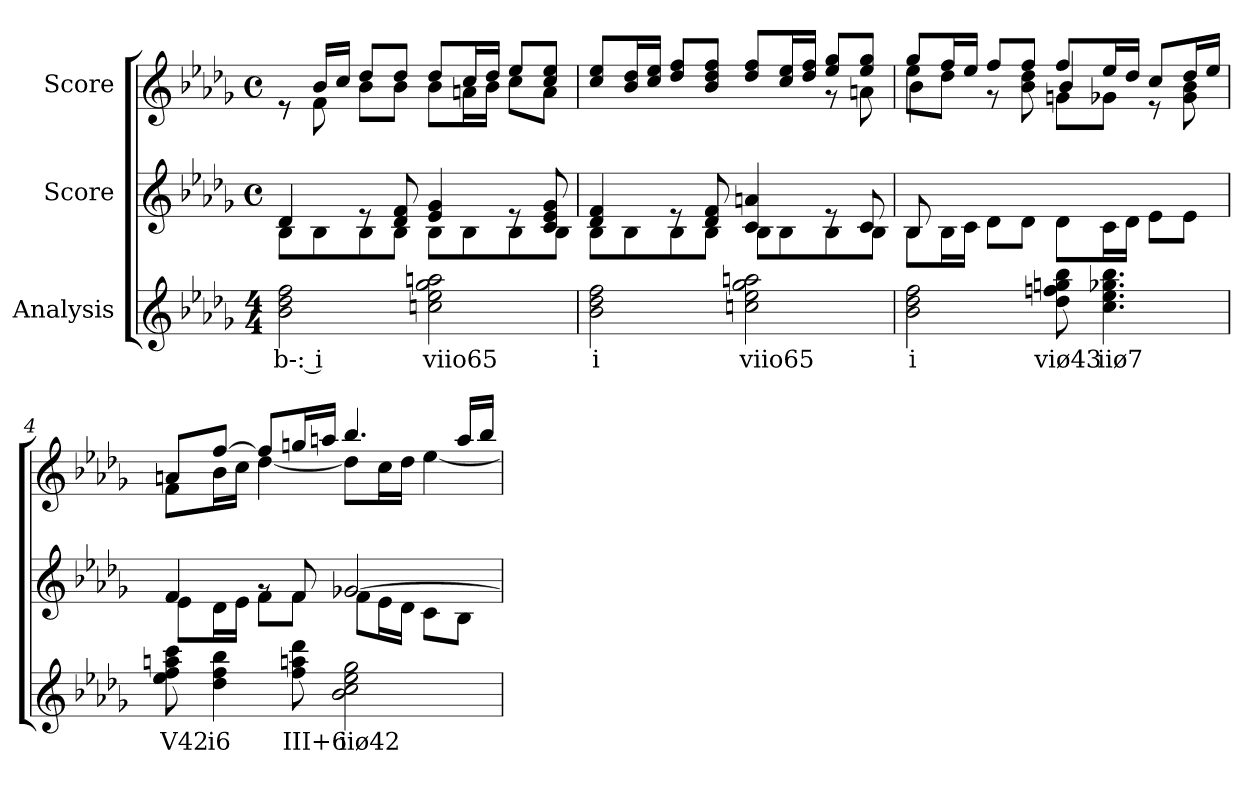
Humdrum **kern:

**kern	**text	**kern	**kern
*part3	*part3	*part2	*part1
*staff3	*staff3	*staff2	*staff1
*I"Analysis	*	*I"Score	*I"Score
*	*	*clefG2	*clefG2
*k[b-e-a-d-g-]	*	*k[b-e-a-d-g-]	*k[b-e-a-d-g-]
*M4/4	*	*M4/4	*M4/4
*	*	*met(c)	*met(c)
=1	=1	=1	=1
*	*	*^	*^
2b- 2dd- 2ff	b-: i	4d-/	8B-\L	8re	8r
.	.	.	8B-\	16b-/LL	8f\
.	.	.	.	16cc/JJ	.
.	.	8re	8B-\	8dd-/L	8b-\L
.	.	8d-/ 8f/	8B-\J	8dd-/J	8b-\J
2ccn 2ee- 2gg- 2aan	viio65	4e-/ 4g-/	8B-\L	8dd-/L	8b-\L
.	.	.	8B-\	16cc/L	16an\L
.	.	.	.	16dd-/JJ	16b-\JJ
.	.	8re	8B-\	8ee-/L	8cc\L
.	.	8c/ 8e-/ 8g-/	8B-\J	8cc/ 8ee-/J	8a\J
=2	=2	=2	=2	=2	=2
2b- 2dd- 2ff	i	4d-/ 4f/	8B-\L	8cc/ 8ee-/L	2.ryy
.	.	.	8B-\	16b-/ 16dd-/L	.
.	.	.	.	16cc/ 16ee-/JJ	.
.	.	8re	8B-\	8dd-/ 8ff/L	.
.	.	8d-/ 8f/	8B-\J	8b-/ 8dd-/ 8ff/J	.
2ccn 2ee- 2gg- 2aan	viio65	4c/ 4an/	8B-\L	8dd-/ 8ff/L	.
.	.	.	8B-\	16cc/ 16ee-/L	.
.	.	.	.	16dd-/ 16ff/JJ	.
.	.	8re	8B-\	8ee-/ 8gg-/L	8r
.	.	8c/	8B-\J	8ee-/ 8gg-/J	8an\
*	*	*	*	*v	*v
=3	=3	=3	=3	=3
*	*	*	*	*^
*	*	*	*	*	*^
2b- 2dd- 2ff	i	8B-/	8B-\L	8gg-/L	8ee-\L	4b-\
.	.	8ryy	16B-\L	16ff/L	8dd-\J	.
.	.	.	16c\JJ	16ee-/JJ	.	.
.	.	4ryy	8d-\L	8ff/L	8r	4rddyy
.	.	.	8d-\J	8ff/J	8b-\ 8dd-\	.
8dd- 8ffn 8ggn 8bb-	viø43	2ryy	8d-\L	8ff/L	4b-/	8gn\L
4.cc 4.ee- 4.gg-X 4.bb-	iiø7	.	16c\L	16ee-/L	.	8g-X\J
.	.	.	16d-\JJ	16dd-/JJ	.	.
.	.	.	8e-\L	8cc/L	8r	4rddyy
.	.	.	8e-\J	16dd-/L	8g-\ 8b-\	.
.	.	.	.	16ee-/JJ	.	.
*	*	*	*	*v	*v	*v
!!LO:LB:g=z
=4	=4	=4	=4	=4
*	*	*	*	*^
8ee- 8ff 8aan 8ccc	V42	4f/	8e-\L	8an/L	8f\L
4dd- 4ff 4bb-	i6	.	16d-\L	[8ff/J	16b-\L
.	.	.	16e-\JJ	.	16cc\JJ
.	.	8rg	8f\L	8ff/L]	[4dd-\
8ff 8aan 8ddd-	III+6	8f/	8f\J	16ggn/L	.
.	.	.	.	16aan/JJ	.
2b- 2cc 2ee- 2gg-	iiø42	[2g-X/	8f\L	4.bb-/	8dd-\L]
.	.	.	16e-\L	.	16cc\L
.	.	.	16d-\JJ	.	16dd-\JJ
.	.	.	8c\L	.	[4ee-\
.	.	.	8B-\J	16aa/LL	.
.	.	.	.	16bb-/JJ	.
*	*	*v	*v	*	*
*	*	*	*v	*v
=	=	=	=
*-	*-	*-	*-
